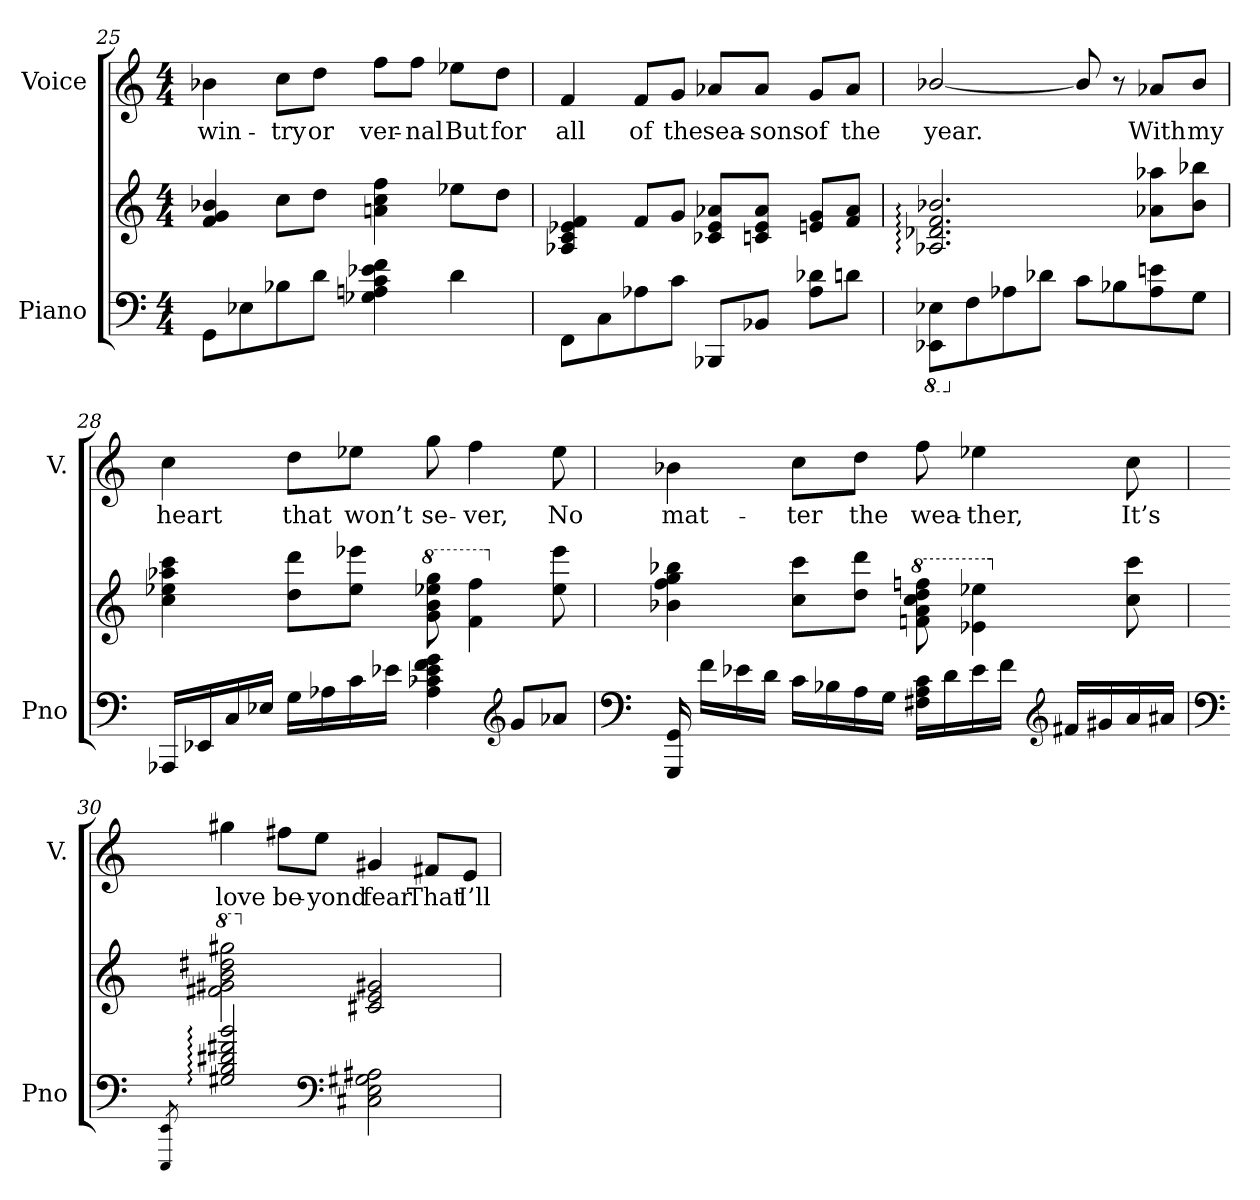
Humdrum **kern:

**kern	**kern	**kern	**text
*part2	*part2	*part1	*part1
*staff3	*staff2	*staff1	*staff1
*I"Piano	*	*I"Voice	*
*I'Pno	*	*I'V.	*
!!LO:LB:g=z
*clefF4	*clefG2	*clefG2	*
*k[]	*k[]	*k[]	*
*M4/4	*M4/4	*M4/4	*
=25	=25	=25	=25
!	!	!	!LO:LY:b
8GG\L	4b-X/ 4g/ 4f/	4b-X\	win-
8E-X\	.	.	.
!	!	!	!LO:LY:b
8B-X\	8cc\L	8cc\L	-try
!	!	!	!LO:LY:b
8d\J	8dd\J	8dd\J	or
!	!	!	!LO:LY:b
4f\ 4e-X\ 4c\ 4An\ 4G-X\	4ff\ 4cc\ 4an\	8ff\L	ver-
!	!	!	!LO:LY:b
.	.	8ff\J	-nal
!	!	!	!LO:LY:b
4d\	8ee-X\L	8ee-X\L	But
!	!	!	!LO:LY:b
.	8dd\J	8dd\J	for
=26	=26	=26	=26
!	!	!	!LO:LY:b
8FF\L	4f/ 4e-X/ 4c/ 4A-X/	4f/	all
8C\	.	.	.
!	!	!	!LO:LY:b
8A-X\	8f/L	8f/L	of
!	!	!	!LO:LY:b
8c\J	8g/J	8g/J	the
!	!	!	!LO:LY:b
8BBB-X/L	8a-X/ 8e-/ 8c-X/L	8a-X/L	sea-
!	!	!	!LO:LY:b
8BB-X/J	8a-/ 8e-/ 8cn/J	8a-/J	-sons
!	!	!	!LO:LY:b
8d-X\ 8A-\L	8g/ 8en/L	8g/L	of
!	!	!	!LO:LY:b
8dn\J	8a-/ 8f/J	8a-/J	the
=27	=27	=27	=27
*8ba	*	*	*
!	!	!	!LO:LY:b
8EE-X\ 8EEE-X\L	2.b-X/:: 2.f/:: 2.d-X/:: 2.A-X/::	[<2b-X/	year.
*X8ba	*	*	*
8F\	.	.	.
8A-X\	.	.	.
8d-X\J	.	.	.
8c\L	.	8b-/]	.
8B-X\	.	8r	.
!	!	!	!LO:LY:b
8en\ 8A-\	8aa-X\ 8a-X\L	8a-X/L	With
!	!	!	!LO:LY:b
8G\J	8bb-X\ 8b-\J	8b-/J	my
!!LO:PB:g=z
=28	=28	=28	=28
!	!	!	!LO:LY:b
16AAA-X/LL	4ccc\ 4aa-X\ 4ee-X\ 4cc\	4cc\	heart
16EE-X/	.	.	.
16C/	.	.	.
16E-X/JJ	.	.	.
!	!	!	!LO:LY:b
16G\LL	8ddd\ 8dd\L	8dd\L	that
16A-X\	.	.	.
!	!	!	!LO:LY:b
16c\	8eee-X\ 8ee-\J	8ee-X\J	won’t
16e-X\JJ	.	.	.
*	*8va	*	*
!	!	!	!LO:LY:b
4g\ 4f\ 4e-\ 4c-X\ 4A-\	8ggg\ 8eee-X\ 8bb\ 8gg\	8gg\	se-
!	!	!	!LO:LY:b
.	4fff\ 4ff\	4ff\	-ver,
*clefG2	*	*	*
8g/L	.	.	.
*	*X8va	*	*
!	!	!	!LO:LY:b
8a-X/J	8eee-\ 8ee-\	8ee-\	No
=29	=29	=29	=29
*clefF4	*	*	*
!	!	!	!LO:LY:b
16GG/ 16GGG/	4bb-X\ 4gg\ 4ff\ 4b-X\	4b-X\	mat-
16f\LL	.	.	.
16e-X\	.	.	.
16d\JJ	.	.	.
!	!	!	!LO:LY:b
16c\LL	8ccc\ 8cc\L	8cc\L	-ter
16B-X\	.	.	.
!	!	!	!LO:LY:b
16A\	8ddd\ 8dd\J	8dd\J	the
16G\JJ	.	.	.
*	*8va	*	*
!	!	!	!LO:LY:b
16c\ 16A\ 16F#X\LL	8fffn\ 8ddd\ 8ccc\ 8aa\ 8ffn\	8ff\	-wea-
16d\	.	.	.
!	!	!	!LO:LY:b
16e-\	4eee-X\ 4ee-X\	4ee-X\	ther,
16f\JJ	.	.	.
*clefG2	*	*	*
16f#X/LL	.	.	.
16g#X/	.	.	.
*	*X8va	*	*
!	!	!	!LO:LY:b
16a/	8ccc\ 8cc\	8cc\	It’s
16a#X/JJ	.	.	.
!!LO:LB:g=z
=30	=30	=30	=30
*clefF4	*	*	*
8qEE/ 8qEEE/	.	.	.
*	*8va	*	*
!	!	!	!LO:LY:b
2b/:: 2f#X/:: 2d#X/:: 2B/:: 2G#X/::	2ggg#X\ 2ddd#X\ 2bb\ 2gg#X\ 2ff#X\	4gg#X\	love
!	!	!	!LO:LY:b
.	.	8ff#X\L	be-
!	!	!	!LO:LY:b
.	.	8ee\J	-yond
*clefF4	*	*	*
*	*X8va	*	*
!	!	!	!LO:LY:b
2A#X\ 2G#X\ 2E\ 2C#X\	2g#X/ 2e/ 2c#X/	4g#X/	fear
!	!	!	!LO:LY:b
.	.	8f#X/L	That
!	!	!	!LO:LY:b
.	.	8e/J	I’ll
=	=	=	=
*-	*-	*-	*-
